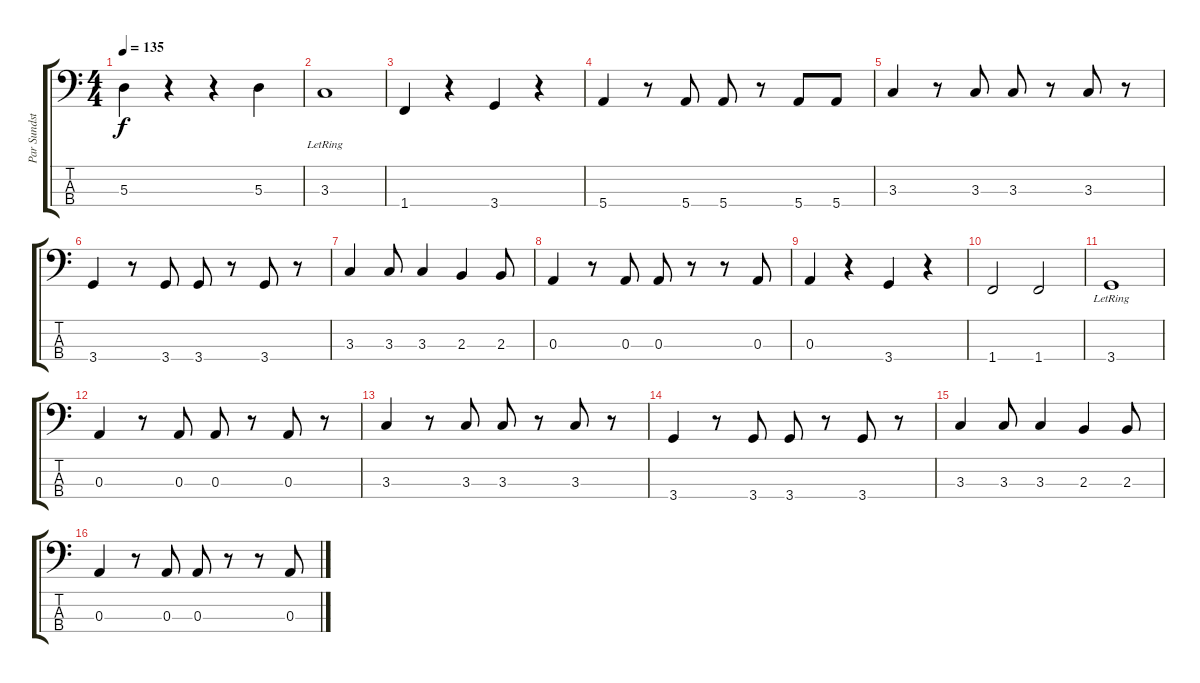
\track ("Par Sundstrom" "Par Sundst") {instrument electricbassfinger}
\staff {score tabs}
\tuning (G2 D2 A1 E1) {hide}
\ts (4 4)
\tempo 135
\clef f4
\ks c
5.3.4{dy f} r.4 r.4 5.3.4 |
3.3{lr}.1 |
1.4.4 r.4 3.4.4 r.4 |
5.4.4 r.8 5.4.8 5.4.8 r.8 5.4.8 5.4.8 |
3.3.4 r.8 3.3.8 3.3.8 r.8 3.3.8 r.8 |
3.4.4 r.8 3.4.8 3.4.8 r.8 3.4.8 r.8 |
3.3.4 3.3.8 3.3.4 2.3.4 2.3.8 |
0.3.4 r.8 0.3.8 0.3.8 r.8 r.8 0.3.8 |
0.3.4 r.4 3.4.4 r.4 |
1.4.2 1.4.2 |
3.4{lr}.1 |
0.3.4 r.8 0.3.8 0.3.8 r.8 0.3.8 r.8 |
3.3.4 r.8 3.3.8 3.3.8 r.8 3.3.8 r.8 |
3.4.4 r.8 3.4.8 3.4.8 r.8 3.4.8 r.8 |
3.3.4 3.3.8 3.3.4 2.3.4 2.3.8 |
0.3.4 r.8 0.3.8 0.3.8 r.8 r.8 0.3.8
